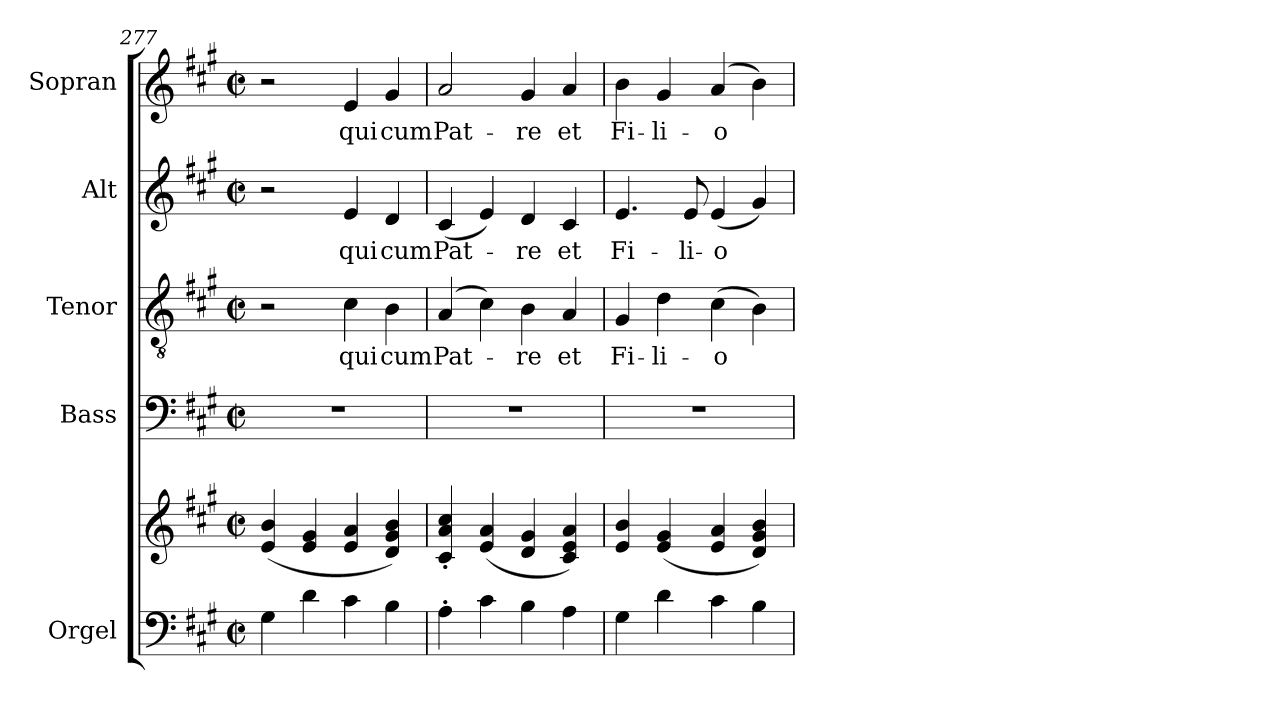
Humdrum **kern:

**kern	**kern	**kern	**kern	**text	**kern	**text	**kern	**text
*part5	*part5	*part4	*part3	*part3	*part2	*part2	*part1	*part1
*staff6	*staff5	*staff4	*staff3	*staff3	*staff2	*staff2	*staff1	*staff1
*I"Orgel	*	*I"Bass	*I"Tenor	*	*I"Alt	*	*I"Sopran	*
*I'Org.	*	*I'B.	*I'T.	*	*I'A.	*	*I'S.	*
*clefF4	*clefG2	*clefF4	*clefGv2	*	*clefG2	*	*clefG2	*
*k[f#c#g#]	*k[f#c#g#]	*k[f#c#g#]	*k[f#c#g#]	*	*k[f#c#g#]	*	*k[f#c#g#]	*
*A:	*A:	*A:	*A:	*	*A:	*	*A:	*
*M2/2	*M2/2	*M2/2	*M2/2	*	*M2/2	*	*M2/2	*
*met(c|)	*met(c|)	*met(c|)	*met(c|)	*	*met(c|)	*	*met(c|)	*
=277	=277	=277	=277	=277	=277	=277	=277	=277
4G#\	(<4e/ 4b/	1r	2r	.	2r	.	2r	.
4d\	4e/ 4g#/	.	.	.	.	.	.	.
!	!	!	!	!LO:LY:b	!	!LO:LY:b	!	!LO:LY:b
4c#\	4e/ 4a/	.	4c#\	qui	4e/	qui	4e/	qui
!	!	!	!	!LO:LY:b	!	!LO:LY:b	!	!LO:LY:b
4B\	4d/ 4g#/ 4b/)	.	4B\	cum	4d/	cum	4g#/	cum
=278	=278	=278	=278	=278	=278	=278	=278	=278
!	!	!	!	!LO:LY:b	!	!LO:LY:b	!	!LO:LY:b
4A'>\	4c#/'< 4a/'< 4cc#/'<	1r	(4A/	Pat-	(<4c#/	Pat-	2a/	Pat-
4c#\	(<4e/ 4a/	.	4c#\)	.	4e/)	.	.	.
!	!	!	!	!LO:LY:b	!	!LO:LY:b	!	!LO:LY:b
4B\	4d/ 4g#/	.	4B\	-re	4d/	-re	4g#/	-re
!	!	!	!	!LO:LY:b	!	!LO:LY:b	!	!LO:LY:b
4A\	4c#/ 4e/ 4a/)	.	4A/	et	4c#/	et	4a/	et
=279	=279	=279	=279	=279	=279	=279	=279	=279
!	!	!	!	!LO:LY:b	!	!LO:LY:b	!	!LO:LY:b
4G#\	4e/ 4b/	1r	4G#/	Fi-	4.e/	Fi-	4b\	Fi-
!	!	!	!	!LO:LY:b	!	!	!	!LO:LY:b
4d\	(<4e/ 4g#/	.	4d\	-li-	.	.	4g#/	-li-
!	!	!	!	!	!	!LO:LY:b	!	!
.	.	.	.	.	8e/	-li-	.	.
!	!	!	!	!LO:LY:b	!	!LO:LY:b	!	!LO:LY:b
4c#\	4e/ 4a/	.	(>4c#\	-o	(<4e/	-o	(4a/	-o
4B\	4d/ 4g#/ 4b/)	.	4B\)	.	4g#/)	.	4b\)	.
=	=	=	=	=	=	=	=	=
*-	*-	*-	*-	*-	*-	*-	*-	*-
